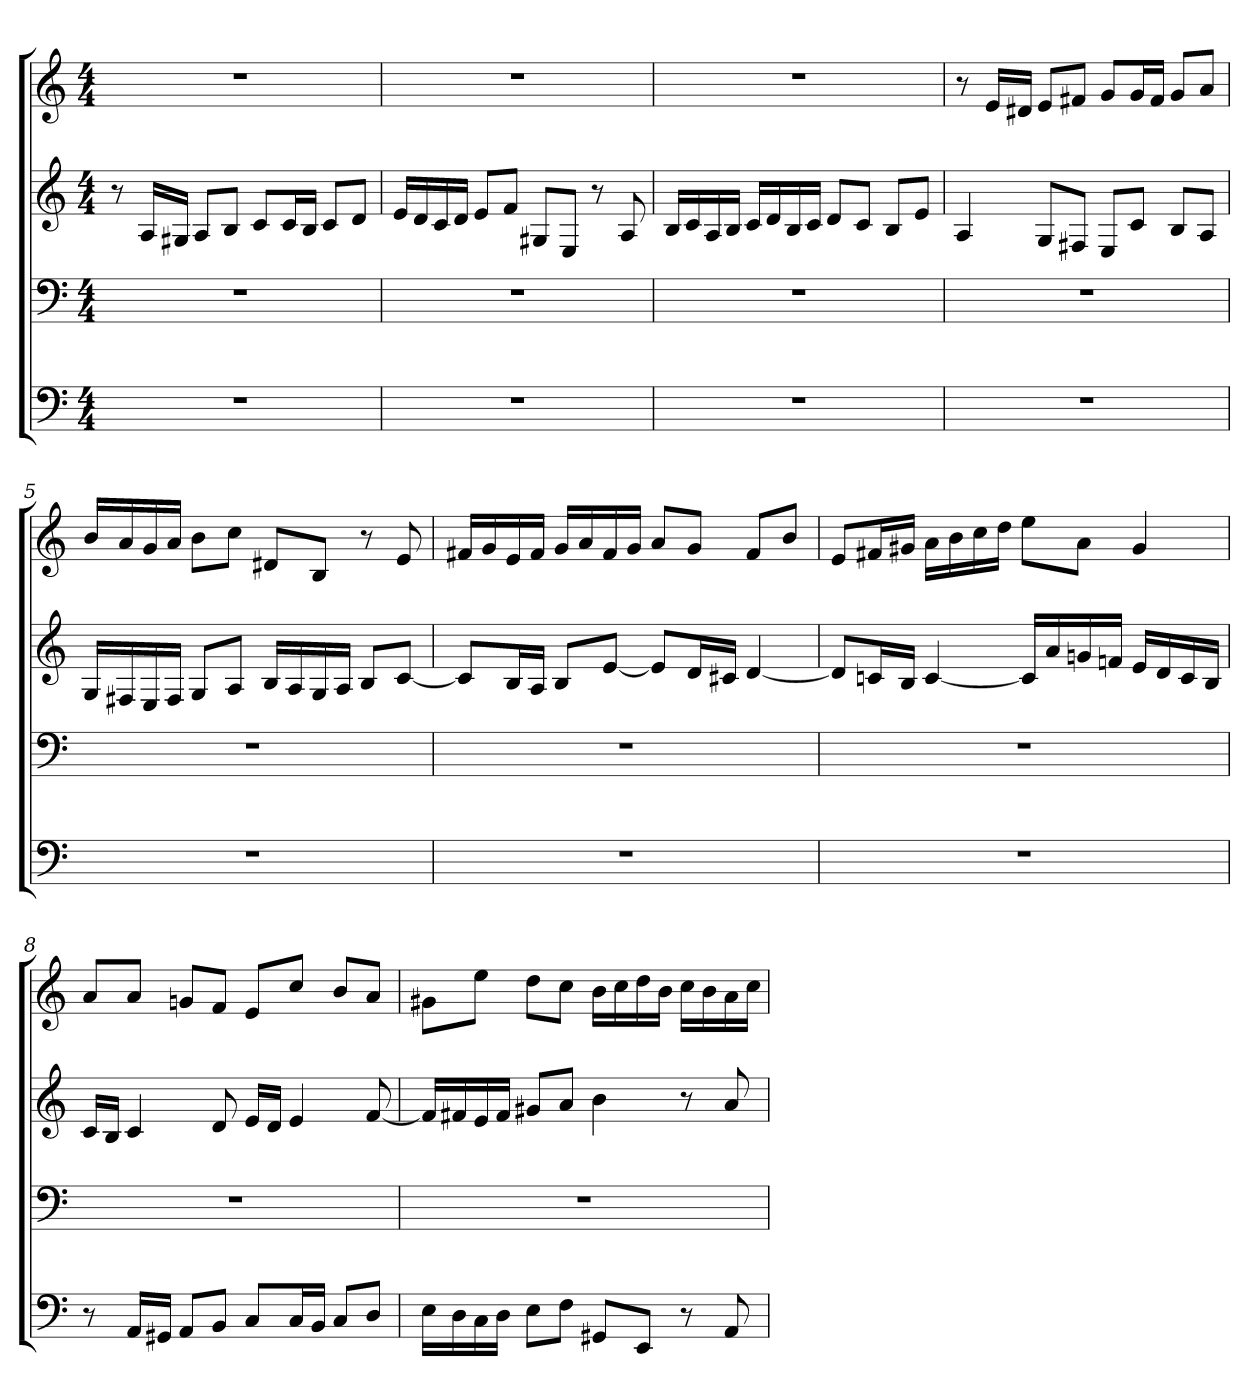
**kern	**kern	**kern	**kern
*part4	*part3	*part2	*part1
*staff4	*staff3	*staff2	*staff1
*clefF4	*clefF4	*clefG2	*clefG2
*k[]	*k[]	*k[]	*k[]
*a:	*a:	*a:	*a:
*M4/4	*M4/4	*M4/4	*M4/4
=1	=1	=1	=1
1r	1r	8r	1r
.	.	16ALL	.
.	.	16G#XJJ	.
.	.	8AL	.
.	.	8BJ	.
.	.	8cL	.
.	.	16cL	.
.	.	16BJJ	.
.	.	8cL	.
.	.	8dJ	.
=2	=2	=2	=2
1r	1r	16eLL	1r
.	.	16d	.
.	.	16c	.
.	.	16dJJ	.
.	.	8eL	.
.	.	8fJ	.
.	.	8G#XL	.
.	.	8EJ	.
.	.	8r	.
.	.	8A	.
=3	=3	=3	=3
1r	1r	16BLL	1r
.	.	16c	.
.	.	16A	.
.	.	16BJJ	.
.	.	16cLL	.
.	.	16d	.
.	.	16B	.
.	.	16cJJ	.
.	.	8dL	.
.	.	8cJ	.
.	.	8BL	.
.	.	8eJ	.
=4	=4	=4	=4
1r	1r	4A	8r
.	.	.	16eLL
.	.	.	16d#XJJ
.	.	8GL	8eL
.	.	8F#XJ	8f#XJ
.	.	8EL	8gL
.	.	8cJ	16gL
.	.	.	16f#JJ
.	.	8BL	8gL
.	.	8AJ	8aJ
=5	=5	=5	=5
1r	1r	16GLL	16bLL
.	.	16F#X	16a
.	.	16E	16g
.	.	16F#JJ	16aJJ
.	.	8GL	8bL
.	.	8AJ	8ccJ
.	.	16BLL	8d#XL
.	.	16A	.
.	.	16G	8BJ
.	.	16AJJ	.
.	.	8BL	8r
.	.	[8cJ	8e
=6	=6	=6	=6
1r	1r	8cL]	16f#XLL
.	.	.	16g
.	.	16BL	16e
.	.	16AJJ	16f#JJ
.	.	8BL	16gLL
.	.	.	16a
.	.	[8eJ	16f#
.	.	.	16gJJ
.	.	8eL]	8aL
.	.	16dL	8gJ
.	.	16c#XJJ	.
.	.	[4d	8f#L
.	.	.	8bJ
=7	=7	=7	=7
1r	1r	8dL]	8eL
.	.	16cnL	16f#XL
.	.	16BJJ	16g#XJJ
.	.	[4c	16aLL
.	.	.	16b
.	.	.	16cc
.	.	.	16ddJJ
.	.	16cLL]	8eeL
.	.	16a	.
.	.	16gn	8aJ
.	.	16fnJJ	.
.	.	16eLL	4g#
.	.	16d	.
.	.	16c	.
.	.	16BJJ	.
=8	=8	=8	=8
8r	1r	16cLL	8aL
.	.	16BJJ	.
16AALL	.	4c	8aJ
16GG#XJJ	.	.	.
8AAL	.	.	8gnL
8BBJ	.	8d	8fJ
8CL	.	16eLL	8eL
.	.	16dJJ	.
16CL	.	4e	8ccJ
16BBJJ	.	.	.
8CL	.	.	8bL
8DJ	.	[8f	8aJ
=9	=9	=9	=9
16ELL	1r	16fLL]	8g#XL
16D	.	16f#X	.
16C	.	16e	8eeJ
16DJJ	.	16f#JJ	.
8EL	.	8g#XL	8ddL
8FJ	.	8aJ	8ccJ
8GG#XL	.	4b	16bLL
.	.	.	16cc
8EEJ	.	.	16dd
.	.	.	16bJJ
8r	.	8r	16ccLL
.	.	.	16b
8AA	.	8a	16a
.	.	.	16ccJJ
=	=	=	=
*-	*-	*-	*-
